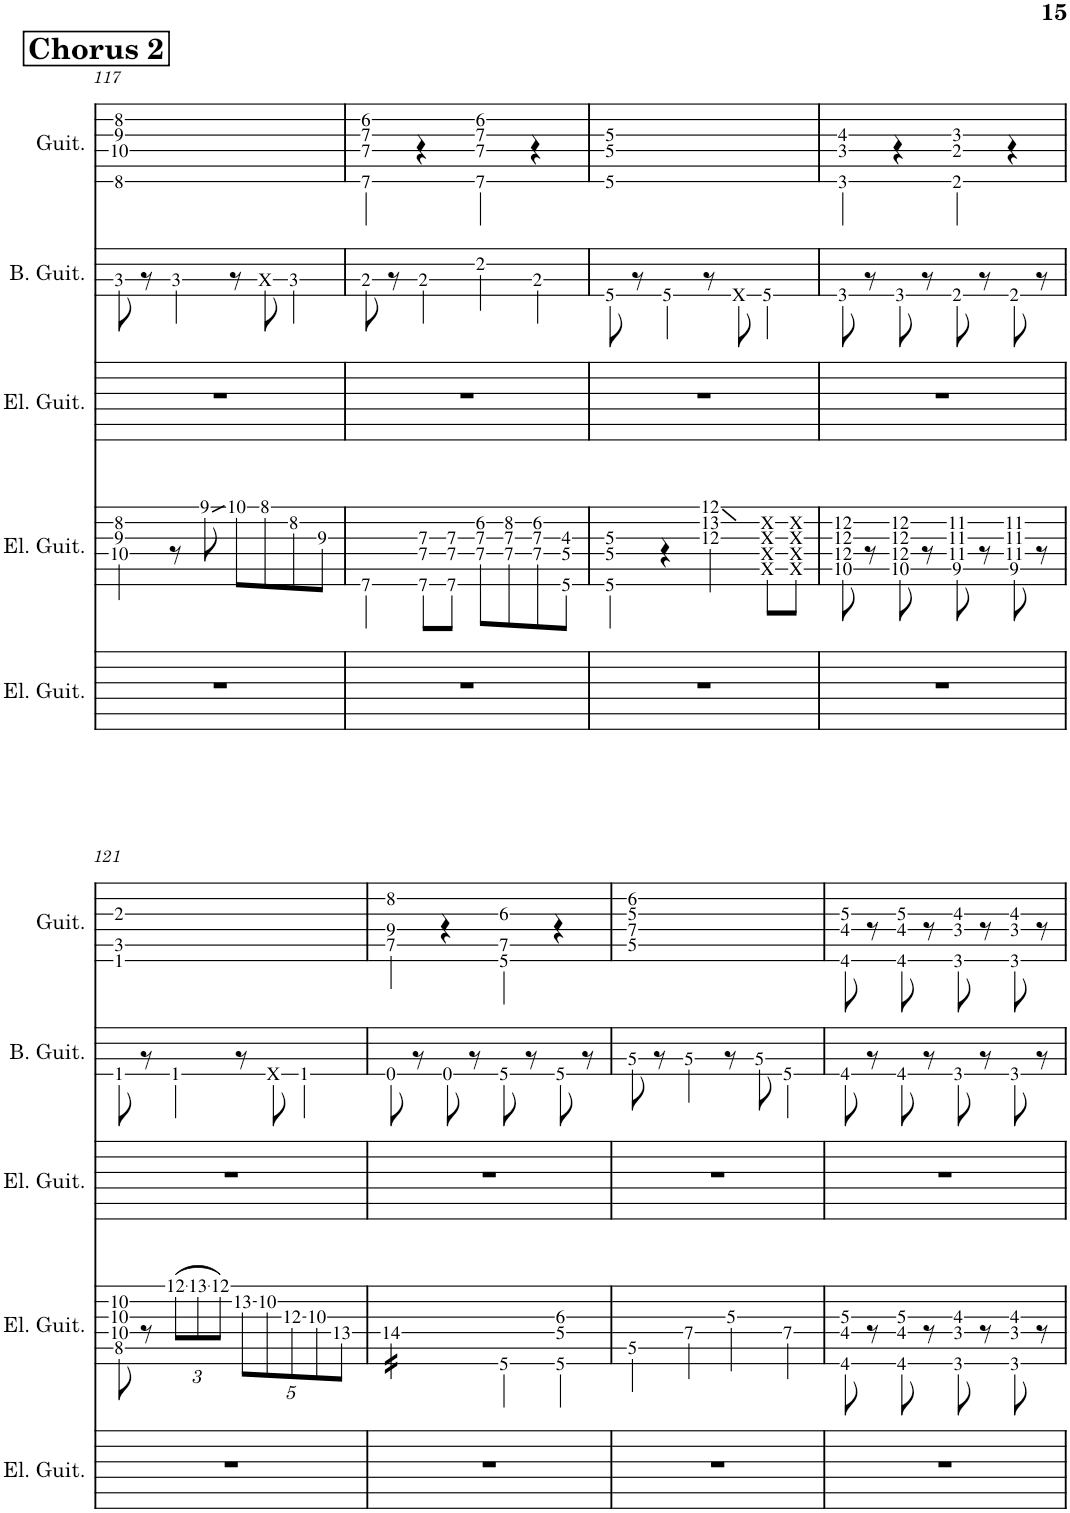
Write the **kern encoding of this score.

**kern	**kern	**kern	**kern	**kern
*part5	*part4	*part3	*part2	*part1
*staff5	*staff4	*staff3	*staff2	*staff1
*I"Electric Guitar	*I"Electric Guitar	*I"Electric Guitar	*I"Bass Guitar	*I"Guitar
*I'El. Guit.	*I'El. Guit.	*I'El. Guit.	*I'B. Guit.	*I'Guit.
!!LO:PB:g=z
*clefG2	*clefG2	*clefG2	*clefF4	*clefG2
*Trd7c12	*Trd7c12	*Trd7c12	*Trd7c12	*Trd7c12
*k[]	*k[]	*k[]	*k[]	*k[]
*M4/4	*M4/4	*M4/4	*M4/4	*M4/4
!!LO:REH:place=s1:a:B:cj:fs=14:t=Chorus 2
=117	=117	=117	=117	=117
1r	4cc\ 4ee\ 4gg\	1r	8C\	1c 1cc 1ee 1gg
.	.	.	8r	.
.	8r	.	4C\	.
.	8ccc#X\	.	.	.
.	8ddd\L	.	8r	.
.	8cccn\	.	8AA\	.
.	8gg\	.	4C\	.
.	8ee\J	.	.	.
=118	=118	=118	=118	=118
1r	4B\	1r	8BB\	4B\ 4a\ 4dd\ 4ff\
.	.	.	8r	.
.	8B\ 8a\ 8dd\L	.	4BB\	4r
.	8B\ 8a\ 8dd\J	.	.	.
.	8a\ 8dd\ 8ff\L	.	4E\	4B\ 4a\ 4dd\ 4ff\
.	8a\ 8dd\ 8gg\	.	.	.
.	8a\ 8dd\ 8ff\	.	4BB\	4r
.	8A\ 8g\ 8b\J	.	.	.
=119	=119	=119	=119	=119
1r	4A\ 4g\ 4cc\	1r	8AA\	1A 1g 1cc
.	.	.	8r	.
.	4r	.	4AA\	.
.	4gg\ 4ccc\ 4eee\	.	8r	.
.	.	.	8AA\	.
.	8g\ 8dd\ 8gg\ 8bb\L	.	4AA\	.
.	8g\ 8dd\ 8gg\ 8bb\J	.	.	.
=120	=120	=120	=120	=120
1r	8g\ 8dd\ 8gg\ 8bb\	1r	8GG\	4G\ 4f\ 4b\
.	8r	.	8r	.
.	8g\ 8dd\ 8gg\ 8bb\	.	8GG\	4r
.	8r	.	8r	.
.	8f#X\ 8cc#X\ 8ff#X\ 8bb-X\	.	8FF#X\	4F#X\ 4e\ 4b-X\
.	8r	.	8r	.
.	8f#\ 8cc#\ 8ff#\ 8bb-\	.	8FF#\	4r
.	8r	.	8r	.
!!LO:LB:g=z
=121	=121	=121	=121	=121
1r	8f\ 8cc\ 8ff\ 8aa\	1r	8FF\	1F 1c 1a
.	8r	.	8r	.
*	*Xbrackettup	*	*	*
.	(12eee\L	.	4FF\	.
.	12fff\	.	.	.
.	12eee\J)	.	.	.
.	10ccc\L	.	8r	.
.	10aa\	.	.	.
.	.	.	8FF\	.
.	10gg\	.	.	.
.	.	.	4FF\	.
.	10ff\	.	.	.
.	10ee-X\J	.	.	.
=122	=122	=122	=122	=122
1r	2ee\	1r	8EE\	4e\ 4b\ 4gg\
.	.	.	8r	.
.	.	.	8EE\	4r
.	.	.	8r	.
.	4A\	.	8AA\	4A\ 4e\ 4cc#X\
.	.	.	8r	.
.	4A\ 4g\ 4cc#X\	.	8AA\	4r
.	.	.	8r	.
=123	=123	=123	=123	=123
1r	4d\	1r	8D\	1d 1a 1cc 1ff
.	.	.	8r	.
.	4a\	.	4D\	.
.	4cc\	.	8r	.
.	.	.	8D\	.
.	4a\	.	4AA\	.
=124	=124	=124	=124	=124
1r	8G#X\ 8f#X\ 8cc\	1r	8GG#X\	8G#X\ 8f#X\ 8cc\
.	8r	.	8r	8r
.	8G#\ 8f#\ 8cc\	.	8GG#\	8G#\ 8f#\ 8cc\
.	8r	.	8r	8r
.	8Gn\ 8fn\ 8b\	.	8GGn\	8Gn\ 8fn\ 8b\
.	8r	.	8r	8r
.	8G\ 8f\ 8b\	.	8GG\	8G\ 8f\ 8b\
.	8r	.	8r	8r
=	=	=	=	=
*-	*-	*-	*-	*-
